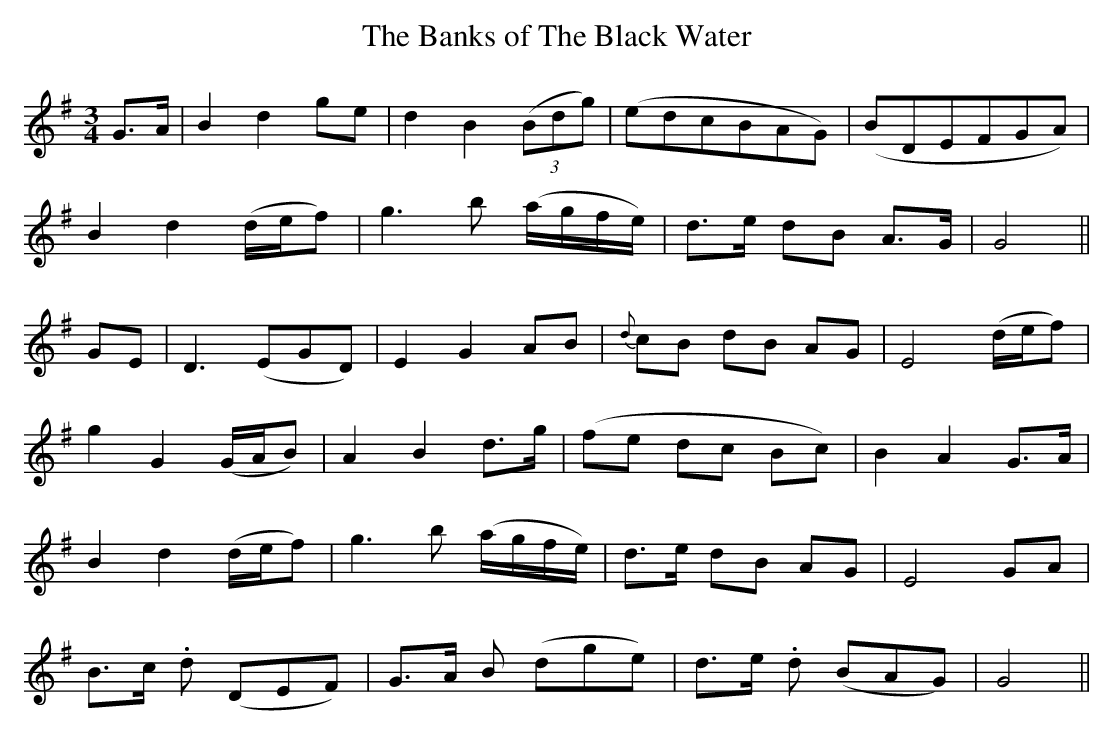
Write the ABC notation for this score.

X:1
T: The Banks of The Black Water
M:3/4
L:1/4
K:G
G3/4-A/4 | B d g/2e/2 | d B (3(B/2d/2g/2) | (e/2d/2c/2B/2A/2G/2) | (B/2D/2E/2F/2G/2A/2) |
B d (d/4e/4f/2) | g> b (a/4g/4f/4e/4) | d3/4e/4 d/2B/2 A3/4G/4 | G2 ||
G/2E/2 | D> (EG/2D/2) | E G A/2-B/2 | {d}c/2B/2 d/2B/2 A/2G/2 | E2 (d/4e/4f/2) |
g G (G/4A/4B/2) | A B d3/4-g/4 | (f/2-e/2 d/2-c/2 B/2-c/2) | B A G3/4-A/4 |
B d (d/4e/4f/2) | g> b (a/4g/4f/4e/4) | d3/4e/4 d/2B/2 A/2G/2 | E2 G/2A/2 |
B3/4c/4 .d/2 (D/2E/2F/2) | G3/4A/4 B/2 (d/2g/2e/2) | d3/4e/4 .d/2 (B/2A/2G/2) | G2 ||
